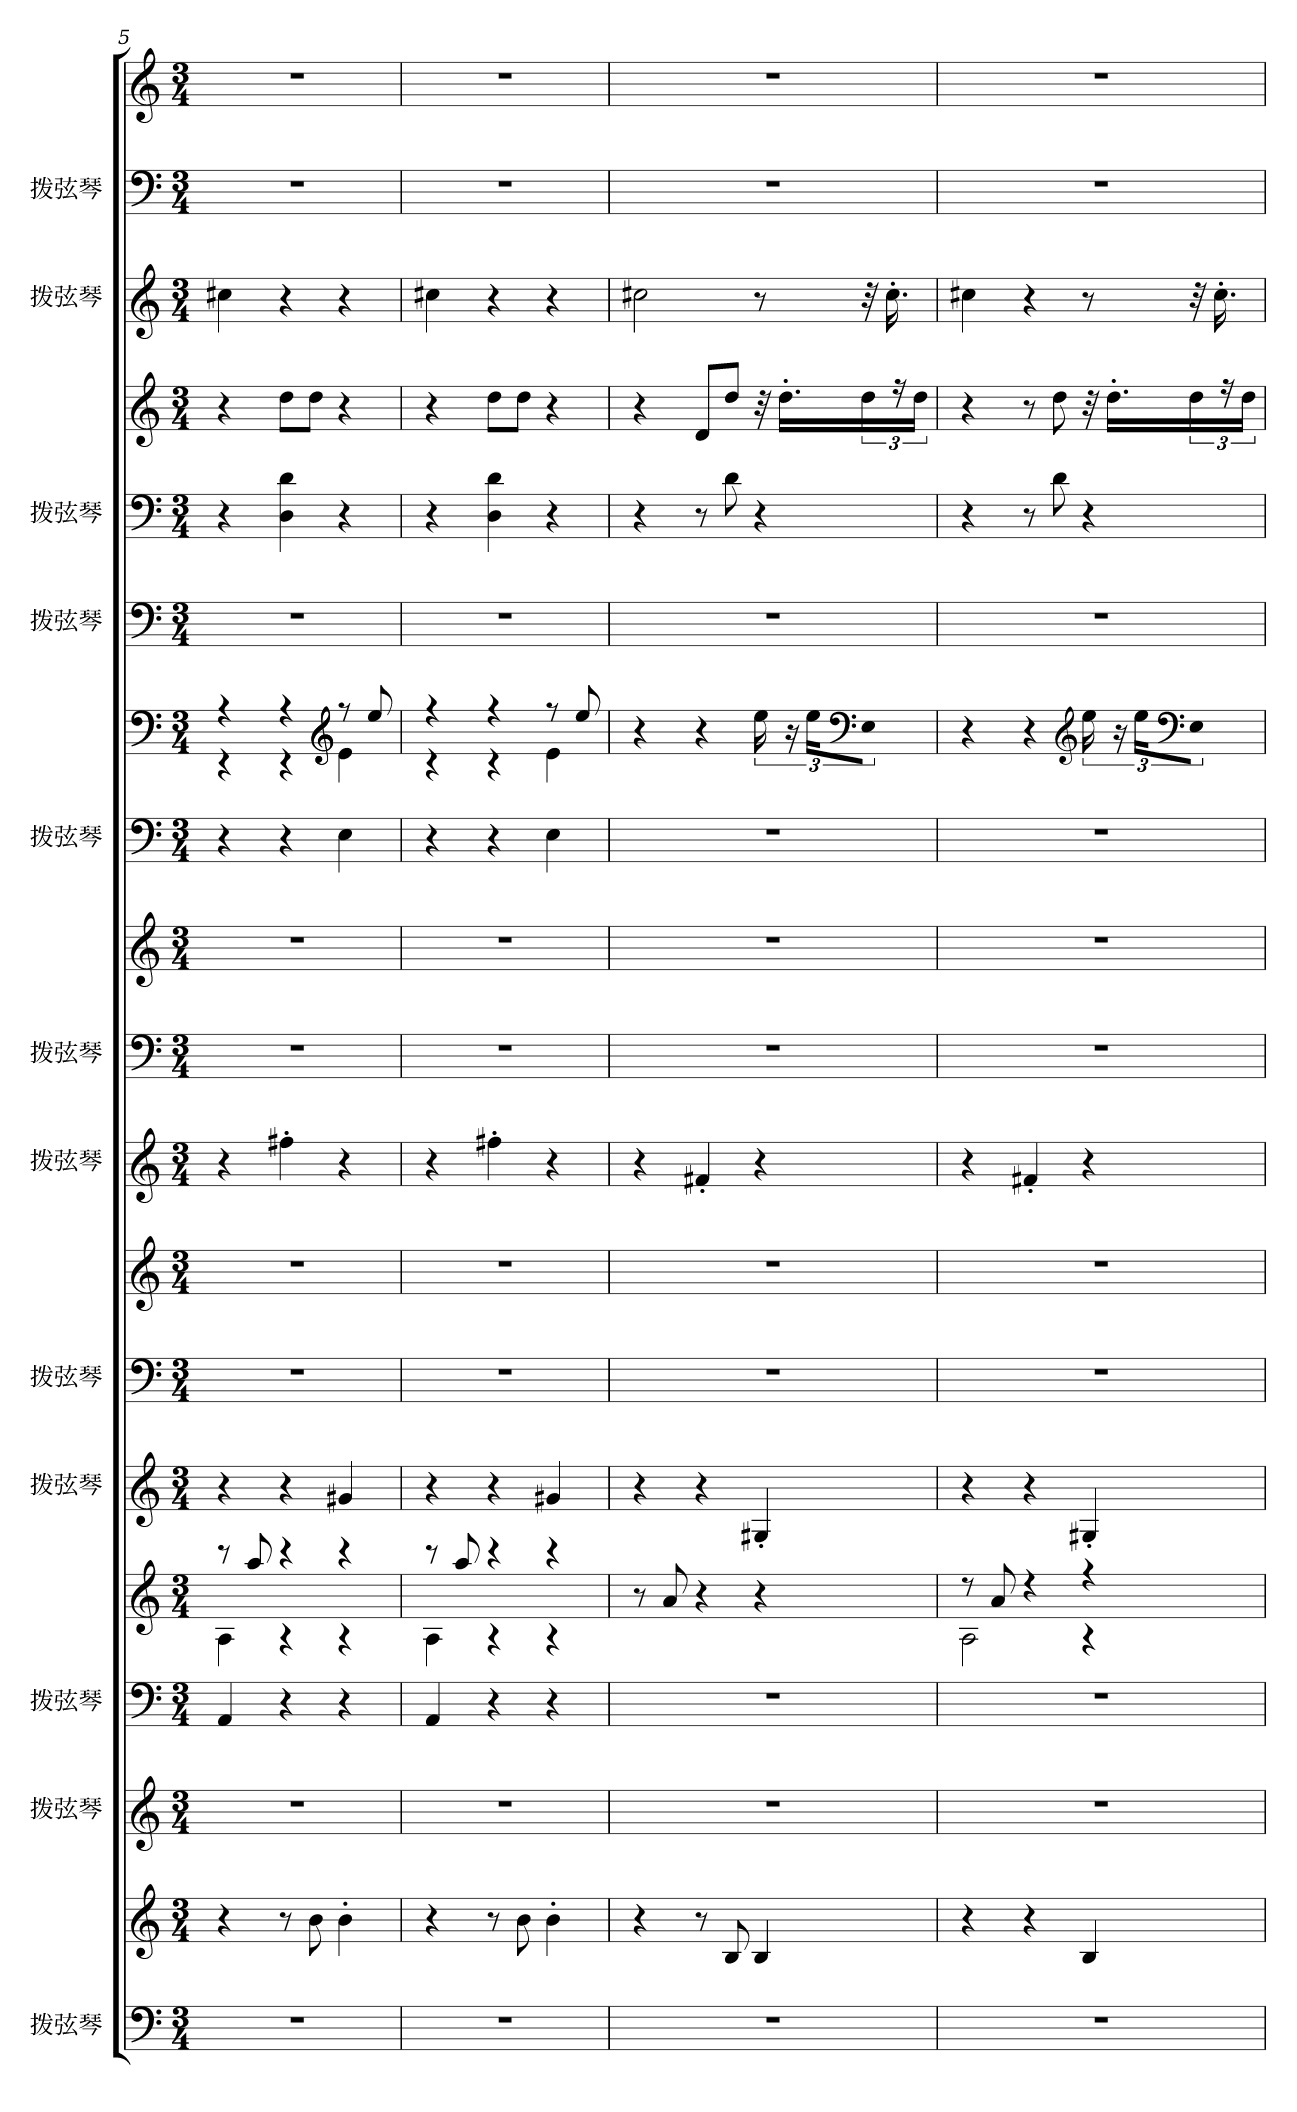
**kern	**kern	**kern	**kern	**kern	**kern	**kern	**kern	**kern	**kern	**kern	**kern	**kern	**kern	**kern	**kern	**kern	**kern	**kern
*part12	*part12	*part11	*part10	*part10	*part9	*part8	*part8	*part7	*part6	*part6	*part5	*part5	*part4	*part3	*part3	*part2	*part1	*part1
*staff19	*staff18	*staff17	*staff16	*staff15	*staff14	*staff13	*staff12	*staff11	*staff10	*staff9	*staff8	*staff7	*staff6	*staff5	*staff4	*staff3	*staff2	*staff1
*I"拨弦琴	*	*I"拨弦琴	*I"拨弦琴	*	*I"拨弦琴	*I"拨弦琴	*	*I"拨弦琴	*I"拨弦琴	*	*I"拨弦琴	*	*I"拨弦琴	*I"拨弦琴	*	*I"拨弦琴	*I"拨弦琴	*
*clefF4	*clefG2	*clefG2	*clefF4	*clefG2	*clefG2	*clefF4	*clefG2	*clefG2	*clefF4	*clefG2	*clefF4	*clefF4	*clefF4	*clefF4	*clefG2	*clefG2	*clefF4	*clefG2
*k[]	*k[]	*k[]	*k[]	*k[]	*k[]	*k[]	*k[]	*k[]	*k[]	*k[]	*k[]	*k[]	*k[]	*k[]	*k[]	*k[]	*k[]	*k[]
*M3/4	*M3/4	*M3/4	*M3/4	*M3/4	*M3/4	*M3/4	*M3/4	*M3/4	*M3/4	*M3/4	*M3/4	*M3/4	*M3/4	*M3/4	*M3/4	*M3/4	*M3/4	*M3/4
=5	=5	=5	=5	=5	=5	=5	=5	=5	=5	=5	=5	=5	=5	=5	=5	=5	=5	=5
*	*	*	*	*^	*	*	*	*	*	*	*	*^	*	*	*	*	*	*
2.r	4r	2.r	4AA/	8r	4A\	4r	2.r	2.r	4r	2.r	2.r	4r	4r	4r	2.r	4r	4r	4cc#X\	2.r	2.r
.	.	.	.	8aa/	.	.	.	.	.	.	.	.	.	.	.	.	.	.	.	.
.	8r	.	4r	4r	4r	4r	.	.	4ff#X'\	.	.	4r	4r	4r	.	4D\ 4d\	8dd\L	4r	.	.
.	8b\	.	.	.	.	.	.	.	.	.	.	.	.	.	.	.	8dd\J	.	.	.
*	*	*	*	*	*	*	*	*	*	*	*	*	*clefG2	*	*	*	*	*	*	*
.	4b'\	.	4r	4r	4r	4g#X/	.	.	4r	.	.	4E\	8r	4e\	.	4r	4r	4r	.	.
.	.	.	.	.	.	.	.	.	.	.	.	.	8ee/	.	.	.	.	.	.	.
=6	=6	=6	=6	=6	=6	=6	=6	=6	=6	=6	=6	=6	=6	=6	=6	=6	=6	=6	=6	=6
2.r	4r	2.r	4AA/	8r	4A\	4r	2.r	2.r	4r	2.r	2.r	4r	4r	4r	2.r	4r	4r	4cc#X\	2.r	2.r
.	.	.	.	8aa/	.	.	.	.	.	.	.	.	.	.	.	.	.	.	.	.
.	8r	.	4r	4r	4r	4r	.	.	4ff#X'\	.	.	4r	4r	4r	.	4D\ 4d\	8dd\L	4r	.	.
.	8b\	.	.	.	.	.	.	.	.	.	.	.	.	.	.	.	8dd\J	.	.	.
.	4b'\	.	4r	4r	4r	4g#X/	.	.	4r	.	.	4E\	8r	4e\	.	4r	4r	4r	.	.
.	.	.	.	.	.	.	.	.	.	.	.	.	8ee/	.	.	.	.	.	.	.
*	*	*	*	*v	*v	*	*	*	*	*	*	*	*v	*v	*	*	*	*	*	*
!!LO:PB:g=z
=7	=7	=7	=7	=7	=7	=7	=7	=7	=7	=7	=7	=7	=7	=7	=7	=7	=7	=7
2.r	4r	2.r	2.r	8r	4r	2.r	2.r	4r	2.r	2.r	2.r	4r	2.r	4r	4r	2cc#X\	2.r	2.r
.	.	.	.	8a/	.	.	.	.	.	.	.	.	.	.	.	.	.	.
.	8r	.	.	4r	4r	.	.	4f#X'/	.	.	.	4r	.	8r	8d/L	.	.	.
.	8B/	.	.	.	.	.	.	.	.	.	.	.	.	8d\	8dd/J	.	.	.
.	4B/	.	.	4r	4G#X'/	.	.	4r	.	.	.	24ee\	.	4r	32r	8r	.	.
.	.	.	.	.	.	.	.	.	.	.	.	.	.	.	16.dd'\LL	.	.	.
.	.	.	.	.	.	.	.	.	.	.	.	24r	.	.	.	.	.	.
.	.	.	.	.	.	.	.	.	.	.	.	24ee\KL	.	.	.	.	.	.
*	*	*	*	*	*	*	*	*	*	*	*	*clefF4	*	*	*	*	*	*
.	.	.	.	.	.	.	.	.	.	.	.	8E\J	.	.	24dd\JJ	32r	.	.
.	.	.	.	.	.	.	.	.	.	.	.	.	.	.	.	16.cc#'\	.	.
.	.	.	.	.	.	.	.	.	.	.	.	.	.	.	24r	.	.	.
.	.	.	.	.	.	.	.	.	.	.	.	.	.	.	24dd\	.	.	.
=8	=8	=8	=8	=8	=8	=8	=8	=8	=8	=8	=8	=8	=8	=8	=8	=8	=8	=8
*	*	*	*	*^	*	*	*	*	*	*	*	*	*	*	*	*	*	*
2.r	4r	2.r	2.r	8r	2A\	4r	2.r	2.r	4r	2.r	2.r	2.r	4r	2.r	4r	4r	4cc#X\	2.r	2.r
.	.	.	.	8a/	.	.	.	.	.	.	.	.	.	.	.	.	.	.	.
.	4r	.	.	4r	.	4r	.	.	4f#X'/	.	.	.	4r	.	8r	8r	4r	.	.
.	.	.	.	.	.	.	.	.	.	.	.	.	.	.	8d\	8dd\	.	.	.
*	*	*	*	*	*	*	*	*	*	*	*	*	*clefG2	*	*	*	*	*	*
.	4B/	.	.	4r	4r	4G#X'/	.	.	4r	.	.	.	24ee\	.	4r	32r	8r	.	.
.	.	.	.	.	.	.	.	.	.	.	.	.	.	.	.	16.dd'\LL	.	.	.
.	.	.	.	.	.	.	.	.	.	.	.	.	24r	.	.	.	.	.	.
.	.	.	.	.	.	.	.	.	.	.	.	.	24ee\KL	.	.	.	.	.	.
*	*	*	*	*	*	*	*	*	*	*	*	*	*clefF4	*	*	*	*	*	*
.	.	.	.	.	.	.	.	.	.	.	.	.	8E\J	.	.	24dd\JJ	32r	.	.
.	.	.	.	.	.	.	.	.	.	.	.	.	.	.	.	.	16.cc#'\	.	.
.	.	.	.	.	.	.	.	.	.	.	.	.	.	.	.	24r	.	.	.
.	.	.	.	.	.	.	.	.	.	.	.	.	.	.	.	24dd\	.	.	.
*	*	*	*	*v	*v	*	*	*	*	*	*	*	*	*	*	*	*	*	*
=	=	=	=	=	=	=	=	=	=	=	=	=	=	=	=	=	=	=
*-	*-	*-	*-	*-	*-	*-	*-	*-	*-	*-	*-	*-	*-	*-	*-	*-	*-	*-
